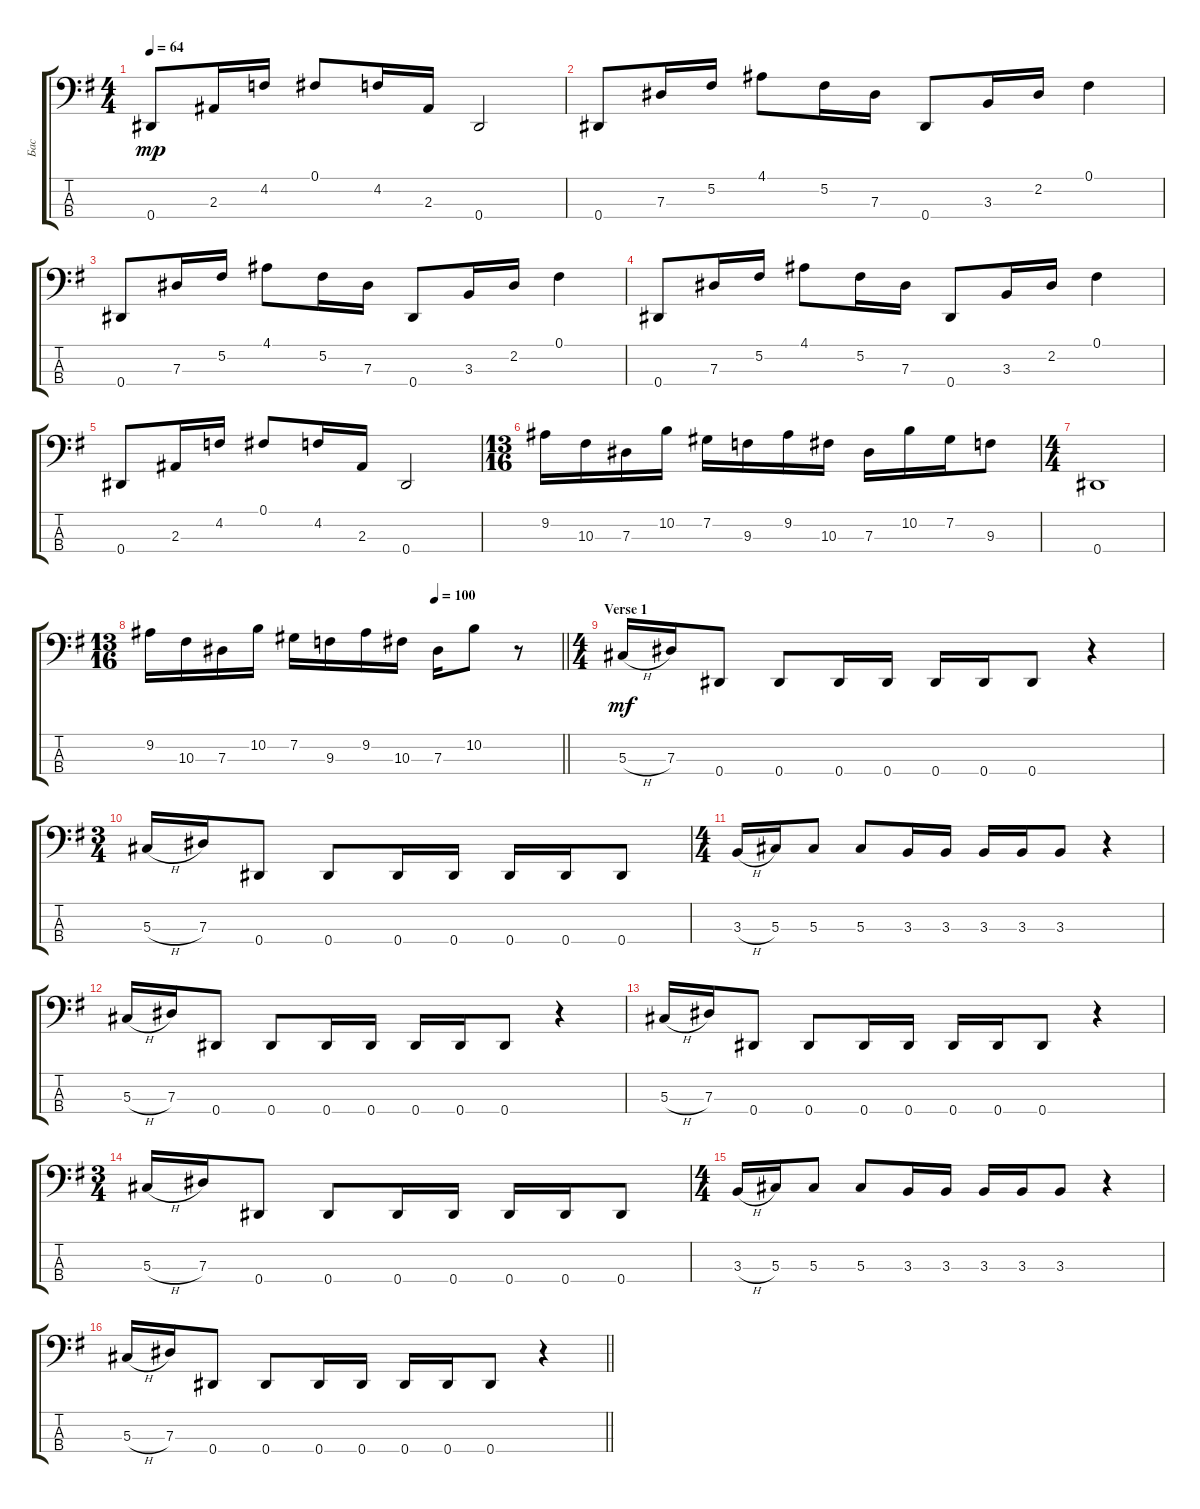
\track ("Бас" "Бас") {instrument electricbassfinger}
\staff {score tabs}
\tuning (Gb2 Db2 Ab1 Eb1) {hide}
\ts (4 4)
\tempo 64
\clef f4
\ks eminor
0.4.8{dy mp} 2.3.16 4.2.16 0.1.8 4.2.16 2.3.16 0.4.2 |
0.4.8 7.3.16 5.2.16 4.1.8 5.2.16 7.3.16 0.4.8 3.3.16 2.2.16 0.1.4 |
0.4.8 7.3.16 5.2.16 4.1.8 5.2.16 7.3.16 0.4.8 3.3.16 2.2.16 0.1.4 |
0.4.8 7.3.16 5.2.16 4.1.8 5.2.16 7.3.16 0.4.8 3.3.16 2.2.16 0.1.4 |
0.4.8 2.3.16 4.2.16 0.1.8 4.2.16 2.3.16 0.4.2 |
\ts (13 16)
9.2.16 10.3.16 7.3.16 10.2.16 7.2.16 9.3.16 9.2.16 10.3.16 7.3.16 10.2.16 7.2.16 9.3.8 |
\ts (4 4)
0.4.1 |
\ts (13 16)
\tempo (100 0.6923076923076923)
\barLineRight lightlight
9.2.16 10.3.16 7.3.16 10.2.16 7.2.16 9.3.16 9.2.16 10.3.16 7.3.16 10.2.8 r.8 |
\ts (4 4)
\section ("" "Verse 1")
5.3{h}.16{dy mf} 7.3.16 0.4.8 0.4.8 0.4.16 0.4.16 0.4.16 0.4.16 0.4.8 r.4 |
\ts (3 4)
5.3{h}.16 7.3.16 0.4.8 0.4.8 0.4.16 0.4.16 0.4.16 0.4.16 0.4.8 |
\ts (4 4)
3.3{h}.16 5.3.16 5.3.8 5.3.8 3.3.16 3.3.16 3.3.16 3.3.16 3.3.8 r.4 |
5.3{h}.16 7.3.16 0.4.8 0.4.8 0.4.16 0.4.16 0.4.16 0.4.16 0.4.8 r.4 |
5.3{h}.16 7.3.16 0.4.8 0.4.8 0.4.16 0.4.16 0.4.16 0.4.16 0.4.8 r.4 |
\ts (3 4)
5.3{h}.16 7.3.16 0.4.8 0.4.8 0.4.16 0.4.16 0.4.16 0.4.16 0.4.8 |
\ts (4 4)
3.3{h}.16 5.3.16 5.3.8 5.3.8 3.3.16 3.3.16 3.3.16 3.3.16 3.3.8 r.4 |
\barLineRight lightlight
5.3{h}.16 7.3.16 0.4.8 0.4.8 0.4.16 0.4.16 0.4.16 0.4.16 0.4.8 r.4
